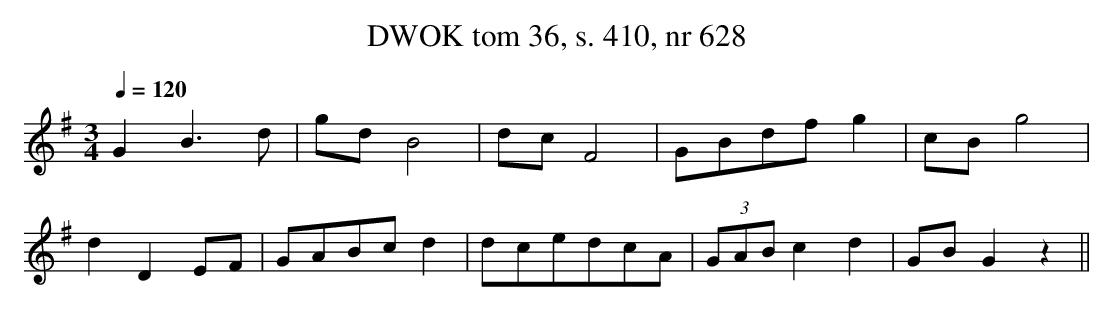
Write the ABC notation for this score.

X:1
T: DWOK tom 36, s. 410, nr 628
L:1/16
M:3/4
K:G
Q:1/4=120
G4B6d2|g2d2B8|d2c2F8|G2B2d2f2g4|c2B2g8|
d4D4E2F2|G2A2B2c2d4|d2c2e2d2c2A2|(3G2A2B2 c4d4|G2B2G4z4||
